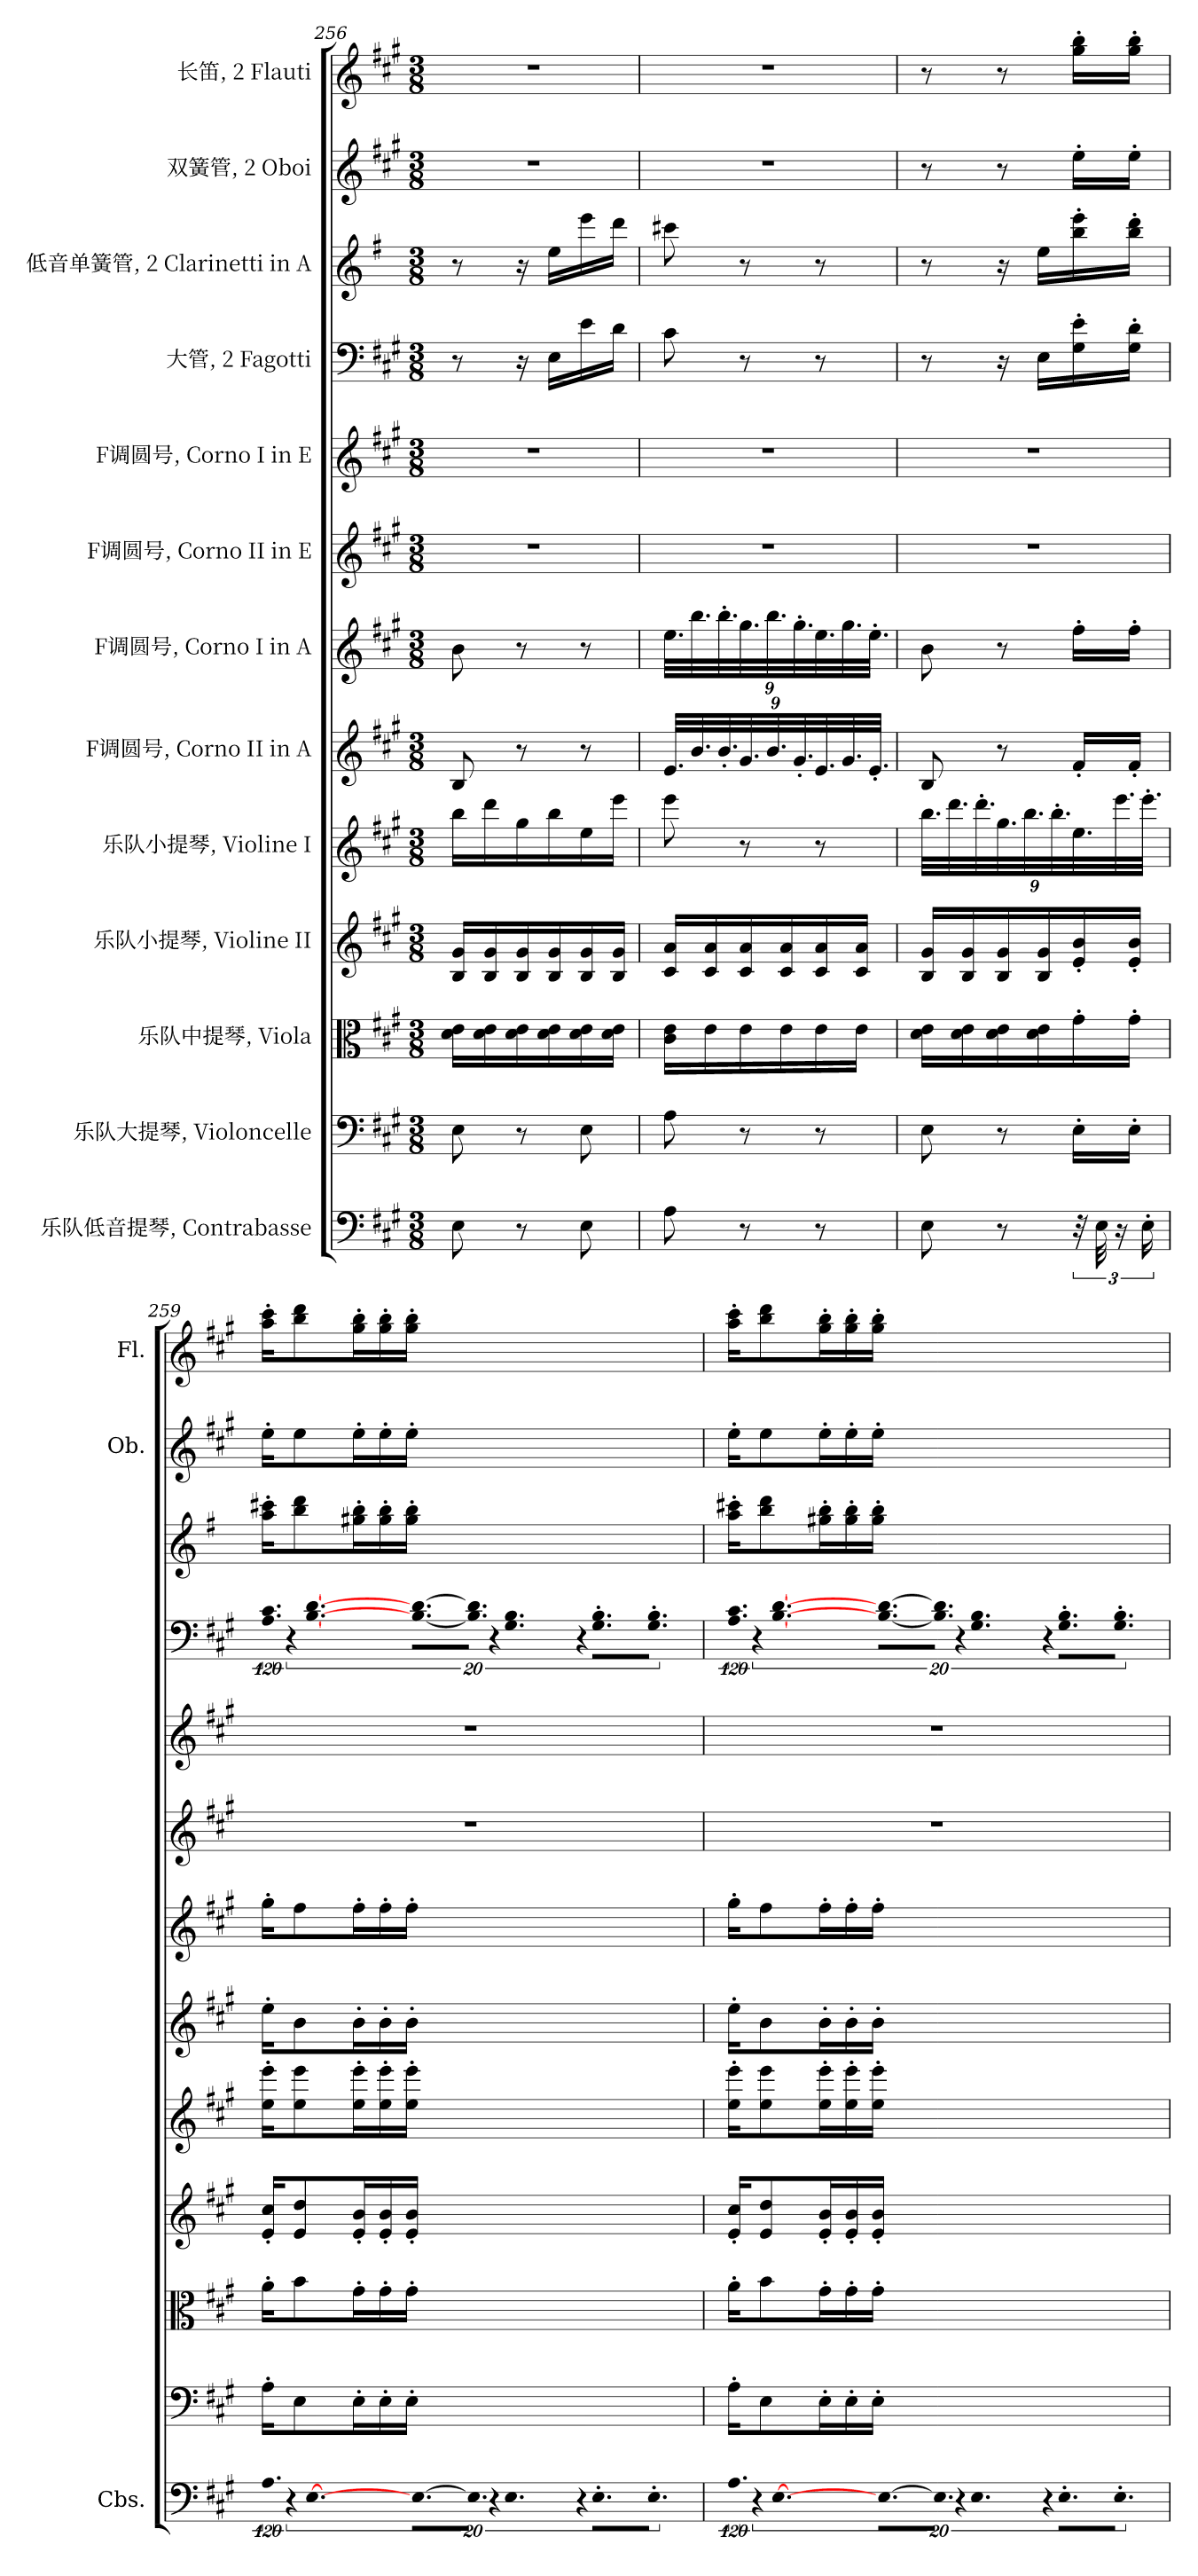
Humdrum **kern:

**kern	**kern	**kern	**kern	**kern	**kern	**kern	**kern	**kern	**kern	**kern	**kern	**kern
*part13	*part12	*part11	*part10	*part9	*part8	*part7	*part6	*part5	*part4	*part3	*part2	*part1
*staff13	*staff12	*staff11	*staff10	*staff9	*staff8	*staff7	*staff6	*staff5	*staff4	*staff3	*staff2	*staff1
*I"乐队低音提琴, Contrabasse	*I"乐队大提琴, Violoncelle	*I"乐队中提琴, Viola	*I"乐队小提琴, Violine II	*I"乐队小提琴, Violine I	*I"F调圆号, Corno II in A	*I"F调圆号, Corno I in A	*I"F调圆号, Corno II in E	*I"F调圆号, Corno I in E	*I"大管, 2 Fagotti	*I"低音单簧管, 2 Clarinetti in A	*I"双簧管, 2 Oboi	*I"长笛, 2 Flauti
*I'Cbs.	*	*	*	*	*	*	*	*	*	*	*I'Ob.	*I'Fl.
!!LO:PB:g=z
*clefF4	*clefF4	*clefC3	*clefG2	*clefG2	*clefG2	*clefG2	*clefG2	*clefG2	*clefF4	*clefG2	*clefG2	*clefG2
*ITrd7c12	*	*	*	*	*ITrd4c7	*ITrd4c7	*ITrd4c7	*ITrd4c7	*	*ITrd8c14	*	*
*k[f#c#g#]	*k[f#c#g#]	*k[f#c#g#]	*k[f#c#g#]	*k[f#c#g#]	*k[f#c#]	*k[f#c#]	*k[f#c#]	*k[f#c#]	*k[f#c#g#]	*k[f#]	*k[f#c#g#]	*k[f#c#g#]
*M3/8	*M3/8	*M3/8	*M3/8	*M3/8	*M3/8	*M3/8	*M3/8	*M3/8	*M3/8	*M3/8	*M3/8	*M3/8
*MM38	*MM38	*MM38	*MM38	*MM38	*MM38	*MM38	*MM38	*MM38	*MM38	*MM38	*MM38	*MM38
=256	=256	=256	=256	=256	=256	=256	=256	=256	=256	=256	=256	=256
8EE\	8E\	16d\ 16e\LL	16B/ 16g#/LL	16bb\LL	8E/	8e\	4.r	4.r	8r	8r	4.r	4.r
.	.	16d\ 16e\	16B/ 16g#/	16ddd\	.	.	.	.	.	.	.	.
8r	8r	16d\ 16e\	16B/ 16g#/	16gg#\	8r	8r	.	.	16r	16r	.	.
.	.	16d\ 16e\	16B/ 16g#/	16bb\	.	.	.	.	16E\LL	16e\LL	.	.
8EE\	8E\	16d\ 16e\	16B/ 16g#/	16ee\	8r	8r	.	.	16e\	16ee\	.	.
.	.	16d\ 16e\JJ	16B/ 16g#/JJ	16eee\JJ	.	.	.	.	16d\JJ	16dd\JJ	.	.
=257	=257	=257	=257	=257	=257	=257	=257	=257	=257	=257	=257	=257
*	*	*	*	*	*Xbrackettup	*Xbrackettup	*	*	*	*	*	*
*	*	*	*	*	*	*	*	*	*	*	*	*MM38
8AA\	8A\	16c#\ 16e\LL	16c#/ 16a/LL	8eee\	36.A/LLL	36.a\LLL	4.r	4.r	8c#\	8cc#X\	4.r	4.r
.	.	.	.	.	36.e/	36.ee\	.	.	.	.	.	.
.	.	16e\	16c#/ 16a/	.	.	.	.	.	.	.	.	.
.	.	.	.	.	36.e'/	36.ee'\	.	.	.	.	.	.
8r	8r	16e\	16c#/ 16a/	8r	36.c#/	36.cc#\	.	.	8r	8r	.	.
.	.	.	.	.	36.e/	36.ee\	.	.	.	.	.	.
.	.	16e\	16c#/ 16a/	.	.	.	.	.	.	.	.	.
.	.	.	.	.	36.c#'/	36.cc#'\	.	.	.	.	.	.
8r	8r	16e\	16c#/ 16a/	8r	36.A/	36.a\	.	.	8r	8r	.	.
.	.	.	.	.	36.c#/	36.cc#\	.	.	.	.	.	.
.	.	16e\JJ	16c#/ 16a/JJ	.	.	.	.	.	.	.	.	.
.	.	.	.	.	36.A'/JJJ	36.a'\JJJ	.	.	.	.	.	.
=258	=258	=258	=258	=258	=258	=258	=258	=258	=258	=258	=258	=258
*	*	*	*	*Xbrackettup	*	*	*	*	*	*	*	*
*	*	*	*	*	*	*	*	*	*	*	*	*MM38
8EE\	8E\	16d\ 16e\LL	16B/ 16g#/LL	36.bb\LLL	8E/	8e\	4.r	4.r	8r	8r	8r	8r
.	.	.	.	36.ddd\	.	.	.	.	.	.	.	.
.	.	16d\ 16e\	16B/ 16g#/	.	.	.	.	.	.	.	.	.
.	.	.	.	36.ddd'\	.	.	.	.	.	.	.	.
*	*	*	*	*	*	*	*	*	*	*	*	*MM40
8r	8r	16d\ 16e\	16B/ 16g#/	36.gg#\	8r	8r	.	.	16r	16r	8r	8r
.	.	.	.	36.bb\	.	.	.	.	.	.	.	.
.	.	16d\ 16e\	16B/ 16g#/	.	.	.	.	.	16E\LL	16e\LL	.	.
.	.	.	.	36.bb'\	.	.	.	.	.	.	.	.
48r	16E'\LL	16g#'\	16e/' 16b/'	36.ee\	16B'/LL	16b'\LL	.	.	16G#\' 16e\'	16b\' 16ee\'	16ee'\LL	16gg#\' 16bb\'LL
48EE\	.	.	.	.	.	.	.	.	.	.	.	.
24r	.	.	.	36.eee\	.	.	.	.	.	.	.	.
.	16E'\JJ	16g#'\JJ	16e/' 16b/'JJ	.	16B'/JJ	16b'\JJ	.	.	16G#\' 16d\'JJ	16b\' 16dd\'JJ	16ee'\JJ	16gg#\' 16bb\'JJ
24EE'\	.	.	.	36.eee'\JJJ	.	.	.	.	.	.	.	.
!!LO:PB:g=z
=259	=259	=259	=259	=259	=259	=259	=259	=259	=259	=259	=259	=259
*	*	*	*	*	*	*	*	*	*	*	*	*MM38
!LO:N:vis=32.	!	!	!	!	!	!	!	!	!LO:N:vis=32.	!	!	!
1920%103AA\	16A'\KL	16a'\KL	16e/' 16cc#/'KL	16ee\' 16eee\'KL	16a'\KL	16cc#'\KL	4.r	4.r	1920%103A\ 1920%103c#\	16a\' 16cc#X\'KL	16ee'\KL	16aa\' 16ccc#\'KL
!LO:N:vis=64.	!	!	!	!	!	!	!	!	!LO:N:vis=64.	!	!	!
640%17r	.	.	.	.	.	.	.	.	640%17r	.	.	.
.	8E\	8b\	8e/ 8dd/	8ee\ 8eee\	8e\	8b\	.	.	.	8b\ 8dd\	8ee\	8bb\ 8ddd\
!LO:N:vis=32.	!	!	!	!	!	!	!	!	!LO:N:vis=32.	!	!	!
[640%17EE\	.	.	.	.	.	.	.	.	[640%17B\ [640%17d\	.	.	.
1920ryy	.	.	.	.	.	.	.	.	1920ryy	.	.	.
!LO:N:vis=32.	!	!	!	!	!	!	!	!	!LO:N:vis=32.	!	!	!
1920%103EE\LLL_	.	.	.	.	.	.	.	.	1920%103B\_ 1920%103d\_LLL	.	.	.
!LO:N:vis=32.	!	!	!	!	!	!	!	!	!LO:N:vis=32.	!	!	!
640%17EE\JJJk]	.	.	.	.	.	.	.	.	640%17B\] 640%17d\]JJJk	.	.	.
!LO:N:vis=64.	!	!	!	!	!	!	!	!	!LO:N:vis=64.	!	!	!
640%17r	16E'\L	16g#'\L	16e/' 16b/'L	16ee\' 16eee\'L	16e'\L	16b'\L	.	.	640%17r	16g#X\' 16b\'L	16ee'\L	16gg#\' 16bb\'L
!LO:N:vis=32.	!	!	!	!	!	!	!	!	!LO:N:vis=32.	!	!	!
640%17EE\	.	.	.	.	.	.	.	.	640%17G#\ 640%17B\	.	.	.
1920ryy	.	.	.	.	.	.	.	.	1920ryy	.	.	.
!LO:N:vis=64.	!	!	!	!	!	!	!	!	!LO:N:vis=64.	!	!	!
640%17r	.	.	.	.	.	.	.	.	640%17r	.	.	.
*	*	*	*	*	*	*	*	*	*	*	*	*MM38
.	16E'\	16g#'\	16e/' 16b/'	16ee\' 16eee\'	16e'\	16b'\	.	.	.	16g#\' 16b\'	16ee'\	16gg#\' 16bb\'
!LO:N:vis=32.	!	!	!	!	!	!	!	!	!LO:N:vis=32.	!	!	!
1920%103EE'\LLL	.	.	.	.	.	.	.	.	1920%103G#\' 1920%103B\'LLL	.	.	.
.	16E'\JJ	16g#'\JJ	16e/' 16b/'JJ	16ee\' 16eee\'JJ	16e'\JJ	16b'\JJ	.	.	.	16g#\' 16b\'JJ	16ee'\JJ	16gg#\' 16bb\'JJ
!LO:N:vis=32.	!	!	!	!	!	!	!	!	!LO:N:vis=32.	!	!	!
1920%103EE'\JJJ	.	.	.	.	.	.	.	.	1920%103G#\' 1920%103B\'JJJ	.	.	.
=260	=260	=260	=260	=260	=260	=260	=260	=260	=260	=260	=260	=260
*	*	*	*	*	*	*	*	*	*	*	*	*MM36
!LO:N:vis=32.	!	!	!	!	!	!	!	!	!LO:N:vis=32.	!	!	!
1920%103AA\	16A'\KL	16a'\KL	16e/' 16cc#/'KL	16ee\' 16eee\'KL	16a'\KL	16cc#'\KL	4.r	4.r	1920%103A\ 1920%103c#\	16a\' 16cc#X\'KL	16ee'\KL	16aa\' 16ccc#\'KL
!LO:N:vis=64.	!	!	!	!	!	!	!	!	!LO:N:vis=64.	!	!	!
640%17r	.	.	.	.	.	.	.	.	640%17r	.	.	.
.	8E\	8b\	8e/ 8dd/	8ee\ 8eee\	8e\	8b\	.	.	.	8b\ 8dd\	8ee\	8bb\ 8ddd\
!LO:N:vis=32.	!	!	!	!	!	!	!	!	!LO:N:vis=32.	!	!	!
[640%17EE\	.	.	.	.	.	.	.	.	[640%17B\ [640%17d\	.	.	.
1920ryy	.	.	.	.	.	.	.	.	1920ryy	.	.	.
!LO:N:vis=32.	!	!	!	!	!	!	!	!	!LO:N:vis=32.	!	!	!
1920%103EE\LLL_	.	.	.	.	.	.	.	.	1920%103B\_ 1920%103d\_LLL	.	.	.
!LO:N:vis=32.	!	!	!	!	!	!	!	!	!LO:N:vis=32.	!	!	!
640%17EE\JJJk]	.	.	.	.	.	.	.	.	640%17B\] 640%17d\]JJJk	.	.	.
!LO:N:vis=64.	!	!	!	!	!	!	!	!	!LO:N:vis=64.	!	!	!
640%17r	16E'\L	16g#'\L	16e/' 16b/'L	16ee\' 16eee\'L	16e'\L	16b'\L	.	.	640%17r	16g#X\' 16b\'L	16ee'\L	16gg#\' 16bb\'L
!LO:N:vis=32.	!	!	!	!	!	!	!	!	!LO:N:vis=32.	!	!	!
640%17EE\	.	.	.	.	.	.	.	.	640%17G#\ 640%17B\	.	.	.
1920ryy	.	.	.	.	.	.	.	.	1920ryy	.	.	.
!LO:N:vis=64.	!	!	!	!	!	!	!	!	!LO:N:vis=64.	!	!	!
640%17r	.	.	.	.	.	.	.	.	640%17r	.	.	.
.	16E'\	16g#'\	16e/' 16b/'	16ee\' 16eee\'	16e'\	16b'\	.	.	.	16g#\' 16b\'	16ee'\	16gg#\' 16bb\'
!LO:N:vis=32.	!	!	!	!	!	!	!	!	!LO:N:vis=32.	!	!	!
1920%103EE'\LLL	.	.	.	.	.	.	.	.	1920%103G#\' 1920%103B\'LLL	.	.	.
.	16E'\JJ	16g#'\JJ	16e/' 16b/'JJ	16ee\' 16eee\'JJ	16e'\JJ	16b'\JJ	.	.	.	16g#\' 16b\'JJ	16ee'\JJ	16gg#\' 16bb\'JJ
!LO:N:vis=32.	!	!	!	!	!	!	!	!	!LO:N:vis=32.	!	!	!
1920%103EE'\JJJ	.	.	.	.	.	.	.	.	1920%103G#\' 1920%103B\'JJJ	.	.	.
=	=	=	=	=	=	=	=	=	=	=	=	=
*-	*-	*-	*-	*-	*-	*-	*-	*-	*-	*-	*-	*-
